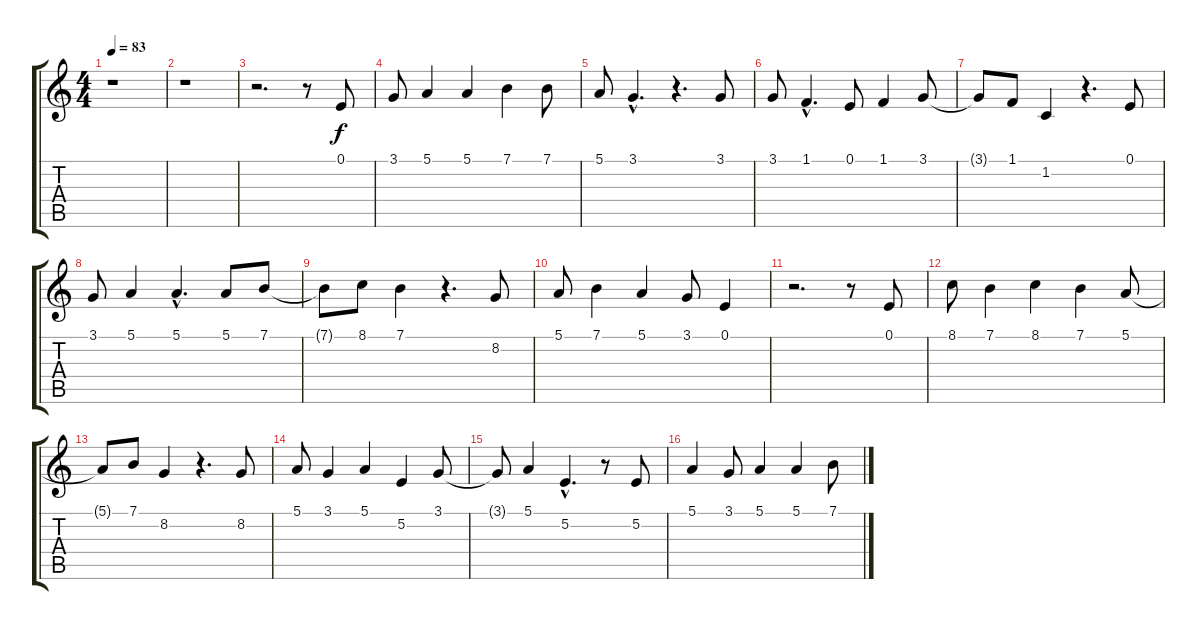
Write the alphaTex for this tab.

\track "" {instrument vibraphone}
\staff {score tabs}
\tuning (E4 B3 G3 D3 A2 E2) {hide}
\ts (4 4)
\tempo 83
\clef g2
\ks c
r.1{dy f} |
r.1 |
r.2{d} r.8 0.1.8 |
3.1.8 5.1.4 5.1.4 7.1.4 7.1.8 |
5.1.8 3.1{hac}.4{d} r.4{d} 3.1.8 |
3.1.8 1.1{hac}.4{d} 0.1.8 1.1.4 3.1.8 |
3.1{t}.8 1.1.8 1.2.4 r.4{d} 0.1.8 |
3.1.8 5.1.4 5.1{hac}.4{d} 5.1.8 7.1.8 |
7.1{t}.8 8.1.8 7.1.4 r.4{d} 8.2.8 |
5.1.8 7.1.4 5.1.4 3.1.8 0.1.4 |
r.2{d} r.8 0.1.8 |
8.1.8 7.1.4 8.1.4 7.1.4 5.1.8 |
5.1{t}.8 7.1.8 8.2.4 r.4{d} 8.2.8 |
5.1.8 3.1.4 5.1.4 5.2.4 3.1.8 |
3.1{t}.8 5.1.4 5.2{hac}.4{d} r.8 5.2.8 |
5.1.4 3.1.8 5.1.4 5.1.4 7.1.8
